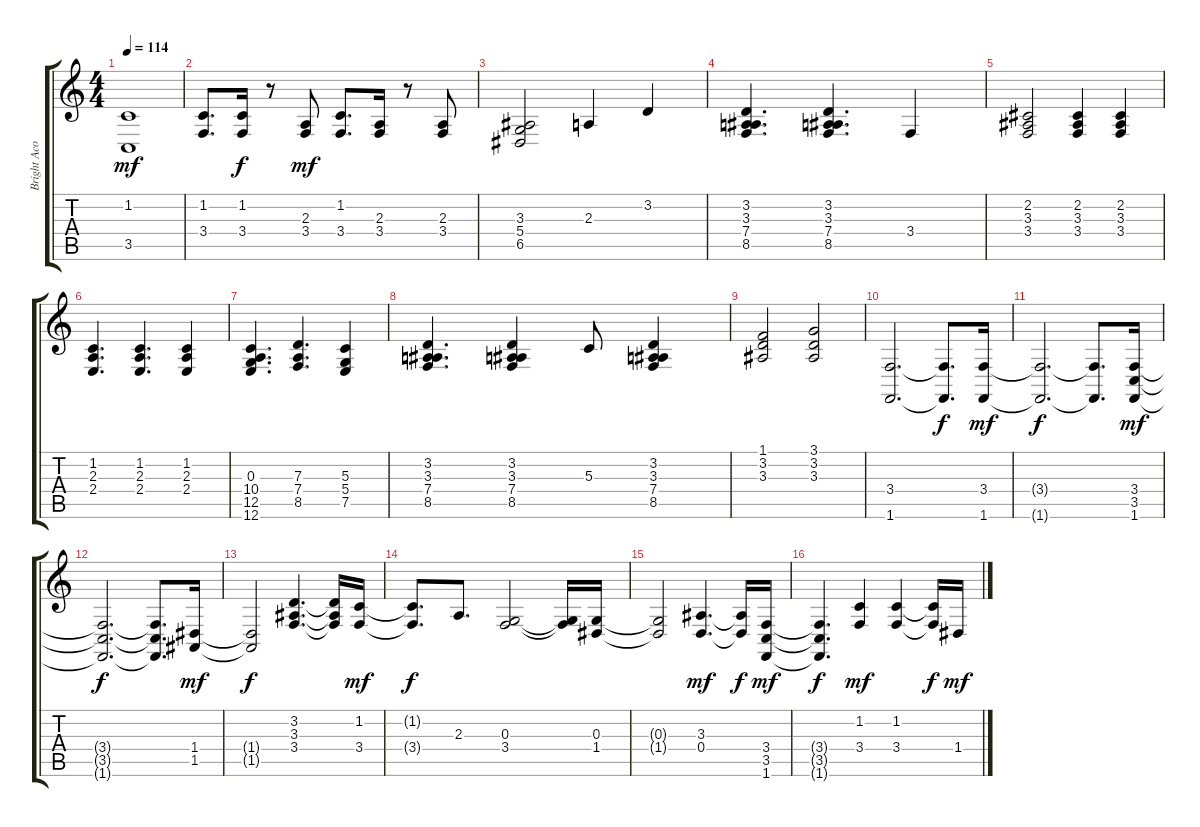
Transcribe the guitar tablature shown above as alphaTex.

\track ("Bright Acoustic Piano" "Bright Aco") {instrument brightacousticpiano}
\staff {score tabs}
\tuning (E4 B3 G3 D3 A2 E2) {hide}
\ts (4 4)
\tempo 114
\clef g2
\ks c
(1.2 3.5).1{dy mf} |
(1.2 3.4).8{d} (1.2 3.4).16{dy f} r.8 (2.3 3.4).8{dy mf} (1.2 3.4).8{d} (2.3 3.4).16 r.8 (2.3 3.4).8 |
(3.3 5.4 6.5).2 2.3.4 3.2.4 |
(3.2 3.3 7.4 8.5).4{d} (3.2 3.3 7.4 8.5).4{d} 3.4.4 |
(2.2 3.3 3.4).2 (2.2 3.3 3.4).4 (2.2 3.3 3.4).4 |
(1.2 2.3 2.4).4{d} (1.2 2.3 2.4).4{d} (1.2 2.3 2.4).4 |
(0.3 10.4 12.5 12.6).4{d} (7.3 7.4 8.5).4{d} (5.3 5.4 7.5).4 |
(3.2 3.3 7.4 8.5).4{d} (3.2 3.3 7.4 8.5).4 5.3.8 (3.2 3.3 7.4 8.5).4 |
(1.1 3.2 3.3).2 (3.1 3.2 3.3).2 |
(3.4 1.6).2{d} (3.4{t} 1.6{t}).8{d dy f} (3.4 1.6).16{dy mf} |
(3.4{t} 1.6{t}).2{d dy f} (3.4{t} 1.6{t}).8{d} (3.4 3.5 1.6).16{dy mf} |
(3.4{t} 3.5{t} 1.6{t}).2{d dy f} (3.4{t} 3.5{t} 1.6{t}).8{d} (1.4 1.5).16{dy mf} |
(1.4{t} 1.5{t}).2{dy f} (3.2 3.3 3.4).4{d} (3.2{t} 3.3{t} 3.4{t}).16 (1.2 3.4).16{dy mf} |
(1.2{t} 3.4{t}).8{d dy f} 2.3.8{d} (0.3 3.4).2 (0.3{t} 3.4{t}).16 (0.3 1.4).16 |
(0.3{t} 1.4{t}).2 (3.3 0.4).4{d dy mf} (3.3{t} 0.4{t}).16{dy f} (3.4 3.5 1.6).16{dy mf} |
(3.4{t} 3.5{t} 1.6{t}).4{d dy f} (1.2 3.4).4{dy mf} (1.2 3.4).4 (1.2{t} 3.4{t}).16{dy f} 1.4.16{dy mf}
